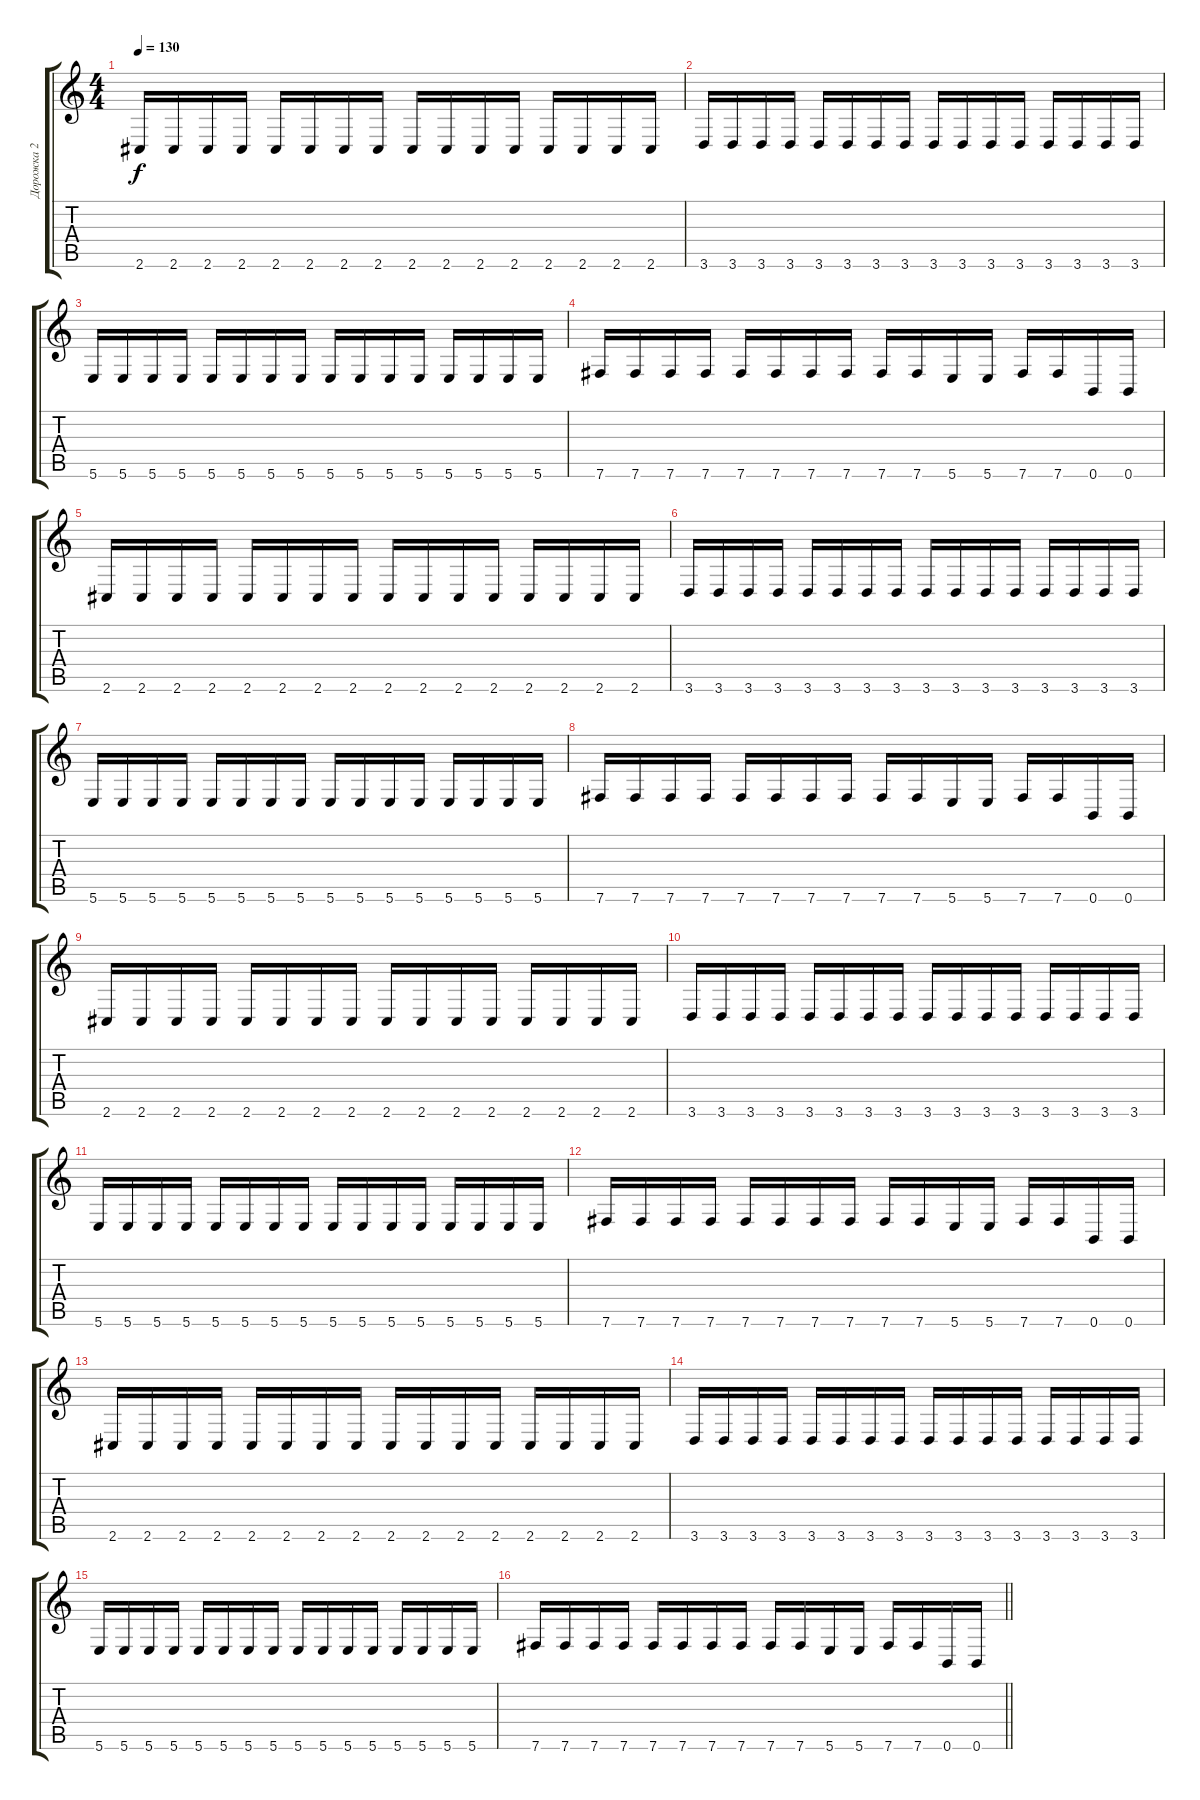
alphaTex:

\track ("Дорожка 2" "Дорожка 2") {instrument distortionguitar}
\staff {score tabs}
\tuning (Db4 Ab3 E3 B2 Gb2 B1) {hide}
\ts (4 4)
\section ("" " ")
\tempo 130
\clef g2
\ks c
2.6.16{dy f} 2.6.16 2.6.16 2.6.16 2.6.16 2.6.16 2.6.16 2.6.16 2.6.16 2.6.16 2.6.16 2.6.16 2.6.16 2.6.16 2.6.16 2.6.16 |
3.6.16 3.6.16 3.6.16 3.6.16 3.6.16 3.6.16 3.6.16 3.6.16 3.6.16 3.6.16 3.6.16 3.6.16 3.6.16 3.6.16 3.6.16 3.6.16 |
5.6.16 5.6.16 5.6.16 5.6.16 5.6.16 5.6.16 5.6.16 5.6.16 5.6.16 5.6.16 5.6.16 5.6.16 5.6.16 5.6.16 5.6.16 5.6.16 |
7.6.16 7.6.16 7.6.16 7.6.16 7.6.16 7.6.16 7.6.16 7.6.16 7.6.16 7.6.16 5.6.16 5.6.16 7.6.16 7.6.16 0.6.16 0.6.16 |
2.6.16 2.6.16 2.6.16 2.6.16 2.6.16 2.6.16 2.6.16 2.6.16 2.6.16 2.6.16 2.6.16 2.6.16 2.6.16 2.6.16 2.6.16 2.6.16 |
3.6.16 3.6.16 3.6.16 3.6.16 3.6.16 3.6.16 3.6.16 3.6.16 3.6.16 3.6.16 3.6.16 3.6.16 3.6.16 3.6.16 3.6.16 3.6.16 |
5.6.16 5.6.16 5.6.16 5.6.16 5.6.16 5.6.16 5.6.16 5.6.16 5.6.16 5.6.16 5.6.16 5.6.16 5.6.16 5.6.16 5.6.16 5.6.16 |
7.6.16 7.6.16 7.6.16 7.6.16 7.6.16 7.6.16 7.6.16 7.6.16 7.6.16 7.6.16 5.6.16 5.6.16 7.6.16 7.6.16 0.6.16 0.6.16 |
2.6.16 2.6.16 2.6.16 2.6.16 2.6.16 2.6.16 2.6.16 2.6.16 2.6.16 2.6.16 2.6.16 2.6.16 2.6.16 2.6.16 2.6.16 2.6.16 |
3.6.16 3.6.16 3.6.16 3.6.16 3.6.16 3.6.16 3.6.16 3.6.16 3.6.16 3.6.16 3.6.16 3.6.16 3.6.16 3.6.16 3.6.16 3.6.16 |
5.6.16 5.6.16 5.6.16 5.6.16 5.6.16 5.6.16 5.6.16 5.6.16 5.6.16 5.6.16 5.6.16 5.6.16 5.6.16 5.6.16 5.6.16 5.6.16 |
7.6.16 7.6.16 7.6.16 7.6.16 7.6.16 7.6.16 7.6.16 7.6.16 7.6.16 7.6.16 5.6.16 5.6.16 7.6.16 7.6.16 0.6.16 0.6.16 |
2.6.16 2.6.16 2.6.16 2.6.16 2.6.16 2.6.16 2.6.16 2.6.16 2.6.16 2.6.16 2.6.16 2.6.16 2.6.16 2.6.16 2.6.16 2.6.16 |
3.6.16 3.6.16 3.6.16 3.6.16 3.6.16 3.6.16 3.6.16 3.6.16 3.6.16 3.6.16 3.6.16 3.6.16 3.6.16 3.6.16 3.6.16 3.6.16 |
5.6.16 5.6.16 5.6.16 5.6.16 5.6.16 5.6.16 5.6.16 5.6.16 5.6.16 5.6.16 5.6.16 5.6.16 5.6.16 5.6.16 5.6.16 5.6.16 |
\barLineRight lightlight
7.6.16 7.6.16 7.6.16 7.6.16 7.6.16 7.6.16 7.6.16 7.6.16 7.6.16 7.6.16 5.6.16 5.6.16 7.6.16 7.6.16 0.6.16 0.6.16
